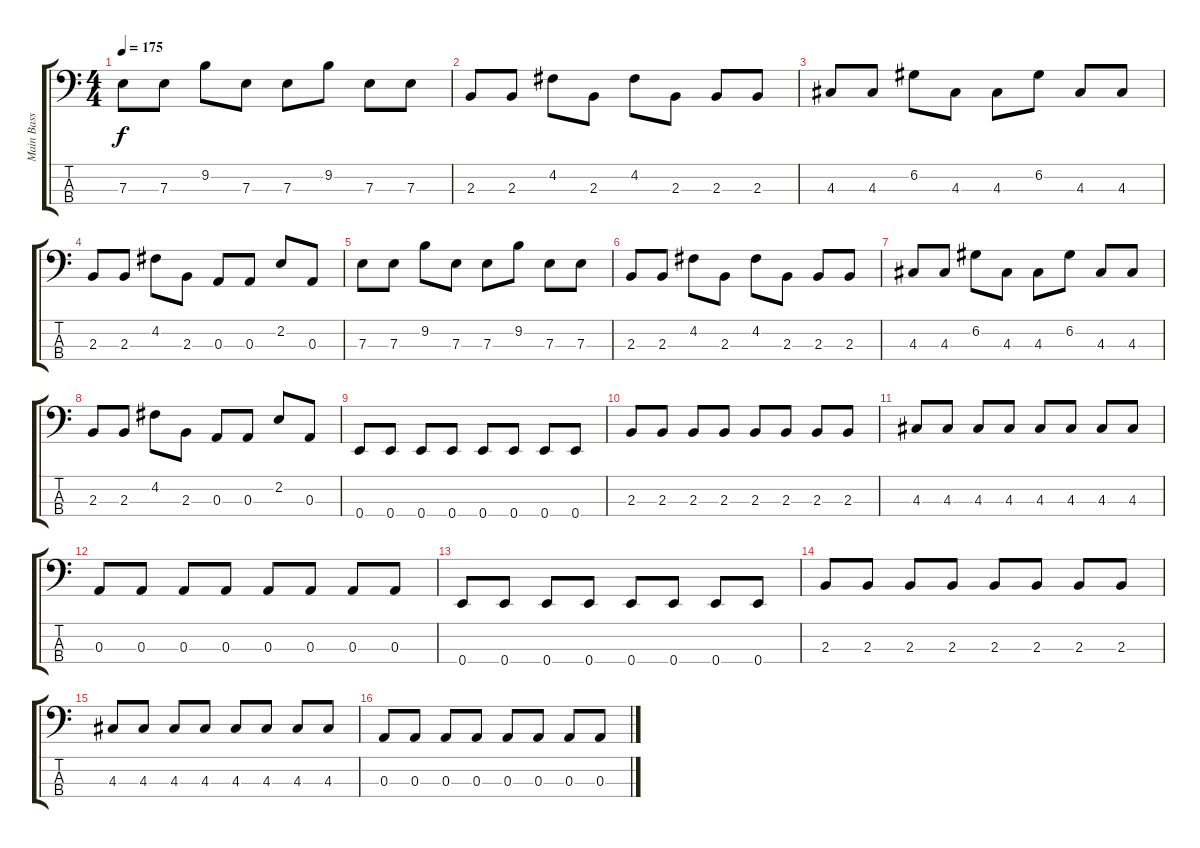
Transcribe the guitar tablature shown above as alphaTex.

\track ("Main Bass" "Main Bass") {instrument electricbassfinger}
\staff {score tabs}
\tuning (G2 D2 A1 E1) {hide}
\ts (4 4)
\tempo 175
\clef f4
\ks c
7.3.8{dy f} 7.3.8 9.2.8 7.3.8 7.3.8 9.2.8 7.3.8 7.3.8 |
2.3.8 2.3.8 4.2.8 2.3.8 4.2.8 2.3.8 2.3.8 2.3.8 |
4.3.8 4.3.8 6.2.8 4.3.8 4.3.8 6.2.8 4.3.8 4.3.8 |
2.3.8 2.3.8 4.2.8 2.3.8 0.3.8 0.3.8 2.2.8 0.3.8 |
7.3.8 7.3.8 9.2.8 7.3.8 7.3.8 9.2.8 7.3.8 7.3.8 |
2.3.8 2.3.8 4.2.8 2.3.8 4.2.8 2.3.8 2.3.8 2.3.8 |
4.3.8 4.3.8 6.2.8 4.3.8 4.3.8 6.2.8 4.3.8 4.3.8 |
2.3.8 2.3.8 4.2.8 2.3.8 0.3.8 0.3.8 2.2.8 0.3.8 |
0.4.8 0.4.8 0.4.8 0.4.8 0.4.8 0.4.8 0.4.8 0.4.8 |
2.3.8 2.3.8 2.3.8 2.3.8 2.3.8 2.3.8 2.3.8 2.3.8 |
4.3.8 4.3.8 4.3.8 4.3.8 4.3.8 4.3.8 4.3.8 4.3.8 |
0.3.8 0.3.8 0.3.8 0.3.8 0.3.8 0.3.8 0.3.8 0.3.8 |
0.4.8 0.4.8 0.4.8 0.4.8 0.4.8 0.4.8 0.4.8 0.4.8 |
2.3.8 2.3.8 2.3.8 2.3.8 2.3.8 2.3.8 2.3.8 2.3.8 |
4.3.8 4.3.8 4.3.8 4.3.8 4.3.8 4.3.8 4.3.8 4.3.8 |
0.3.8 0.3.8 0.3.8 0.3.8 0.3.8 0.3.8 0.3.8 0.3.8
